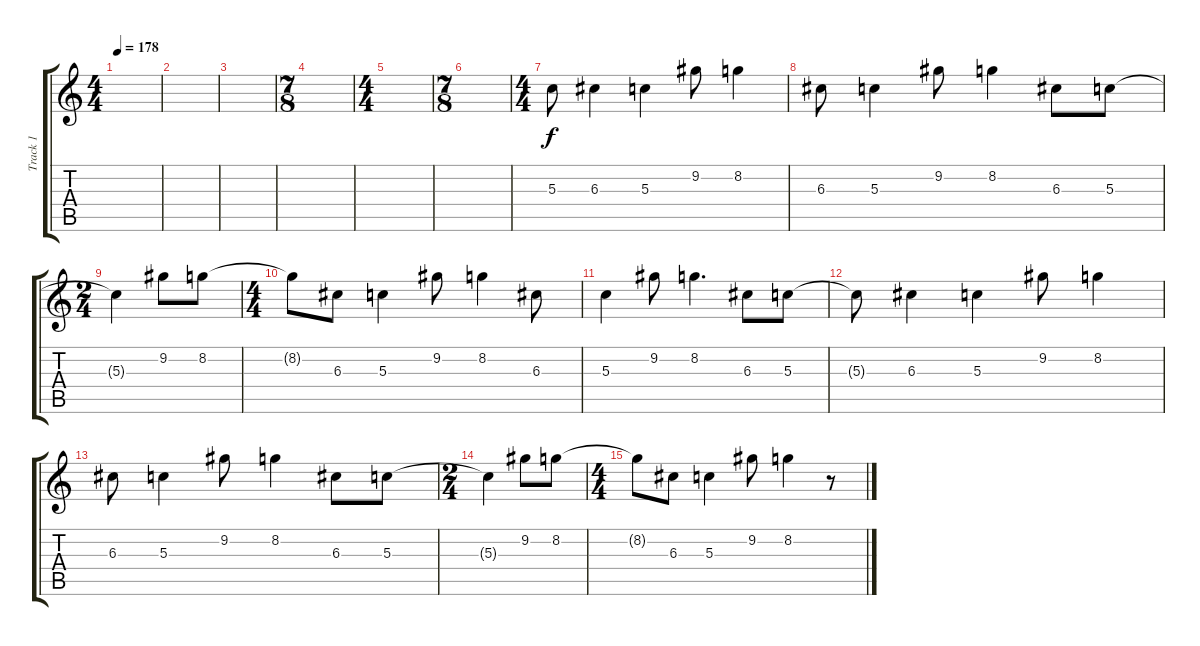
\track ("Track 1" "Track 1") {instrument electricguitarmuted}
\staff {score tabs}
\tuning (E4 B3 G3 D3 A2 D2) {hide}
\ts (4 4)
\tempo 178
\clef g2
\ks c
|
|
|
\ts (7 8)
|
\ts (4 4)
|
\ts (7 8)
|
\ts (4 4)
5.3.8 6.3.4 5.3.4 9.2.8 8.2.4 |
6.3.8 5.3.4 9.2.8 8.2.4 6.3.8 5.3.8 |
\ts (2 4)
5.3{t}.4 9.2.8 8.2.8 |
\ts (4 4)
8.2{t}.8 6.3.8 5.3.4 9.2.8 8.2.4 6.3.8 |
5.3.4 9.2.8 8.2.4{d} 6.3.8 5.3.8 |
5.3{t}.8 6.3.4 5.3.4 9.2.8 8.2.4 |
6.3.8 5.3.4 9.2.8 8.2.4 6.3.8 5.3.8 |
\ts (2 4)
5.3{t}.4 9.2.8 8.2.8 |
\ts (4 4)
8.2{t}.8 6.3.8 5.3.4 9.2.8 8.2.4 r.8
